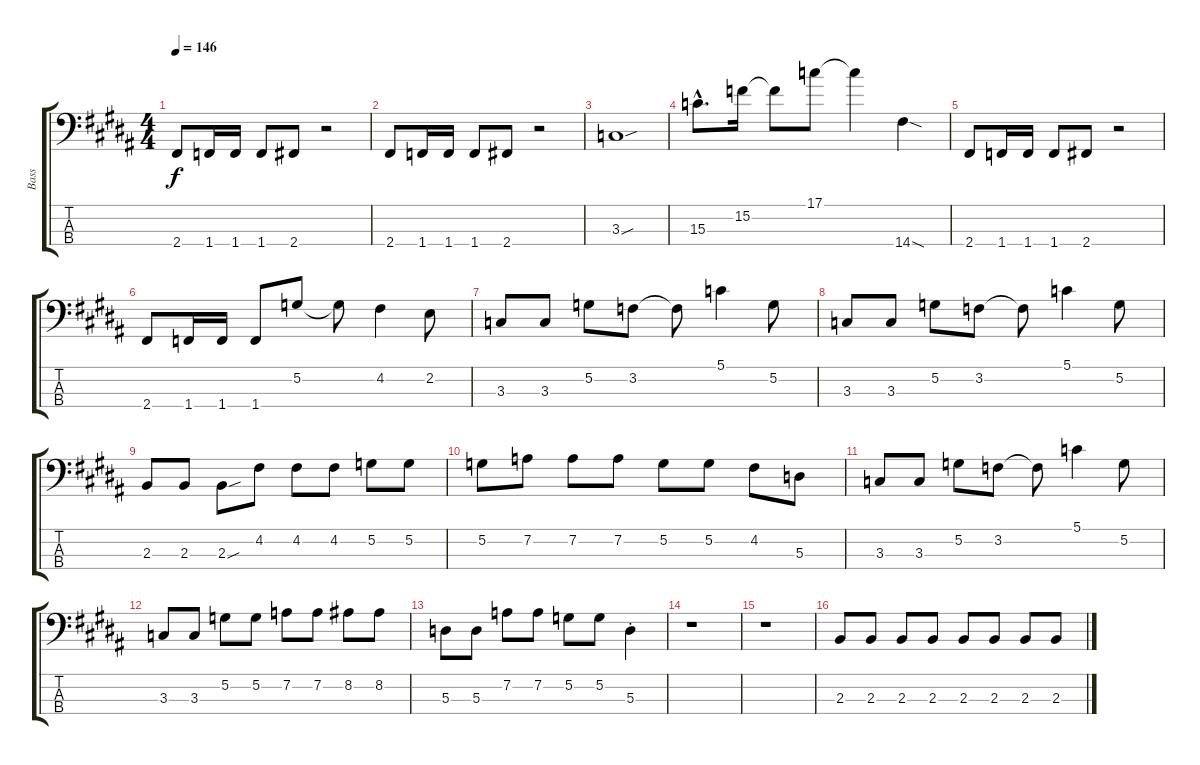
\track ("Bass" "Bass") {instrument electricbasspick}
\staff {score tabs}
\tuning (G2 D2 A1 E1) {hide}
\ts (4 4)
\tempo 146
\clef f4
\ks b
2.4.8{dy f} 1.4.16 1.4.16 1.4.8 2.4.8 r.2 |
2.4.8 1.4.16 1.4.16 1.4.8 2.4.8 r.2 |
3.3{sou}.1 |
15.3{hac}.8{d} 15.2.16 15.2{t}.8 17.1.8 17.1{t}.4 14.4{sod}.4 |
2.4.8 1.4.16 1.4.16 1.4.8 2.4.8 r.2 |
2.4.8 1.4.16 1.4.16 1.4.8 5.2.8 5.2{t}.8 4.2.4 2.2.8 |
3.3.8 3.3.8 5.2.8 3.2.8 3.2{t}.8 5.1.4 5.2.8 |
3.3.8 3.3.8 5.2.8 3.2.8 3.2{t}.8 5.1.4 5.2.8 |
2.3.8 2.3.8 2.3{sou}.8 4.2.8 4.2.8 4.2.8 5.2.8 5.2.8 |
5.2.8 7.2.8 7.2.8 7.2.8 5.2.8 5.2.8 4.2.8 5.3.8 |
3.3.8 3.3.8 5.2.8 3.2.8 3.2{t}.8 5.1.4 5.2.8 |
3.3.8 3.3.8 5.2.8 5.2.8 7.2.8 7.2.8 8.2.8 8.2.8 |
5.3.8 5.3.8 7.2.8 7.2.8 5.2.8 5.2.8 5.3{st}.4 |
r.1 |
r.1 |
2.3.8 2.3.8 2.3.8 2.3.8 2.3.8 2.3.8 2.3.8 2.3.8
